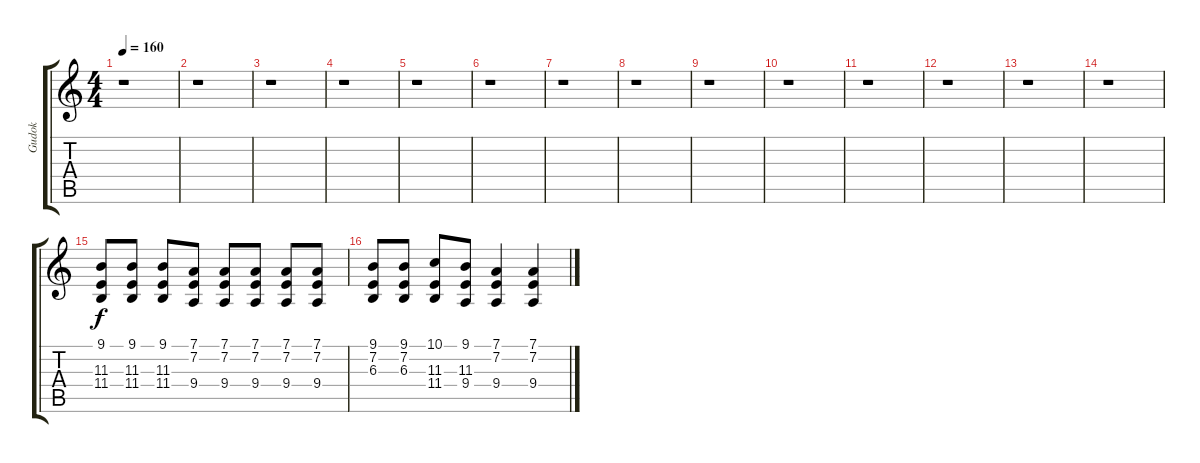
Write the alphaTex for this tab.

\track ("Gudok" "Gudok") {instrument violin}
\staff {score tabs}
\tuning (D4 A3 F3 C3 G2 D2) {hide}
\ts (4 4)
\tempo 160
\clef g2
\ks c
r.1{dy f} |
r.1 |
r.1 |
r.1 |
r.1 |
r.1 |
r.1 |
r.1 |
r.1 |
r.1 |
r.1 |
r.1 |
r.1 |
r.1 |
(9.1 11.3 11.4).8 (9.1 11.3 11.4).8 (9.1 11.3 11.4).8 (7.1 7.2 9.4).8 (7.1 7.2 9.4).8 (7.1 7.2 9.4).8 (7.1 7.2 9.4).8 (7.1 7.2 9.4).8 |
(9.1 7.2 6.3).8 (9.1 7.2 6.3).8 (10.1 11.3 11.4).8 (9.1 11.3 9.4).8 (7.1 7.2 9.4).4 (7.1 7.2 9.4).4
